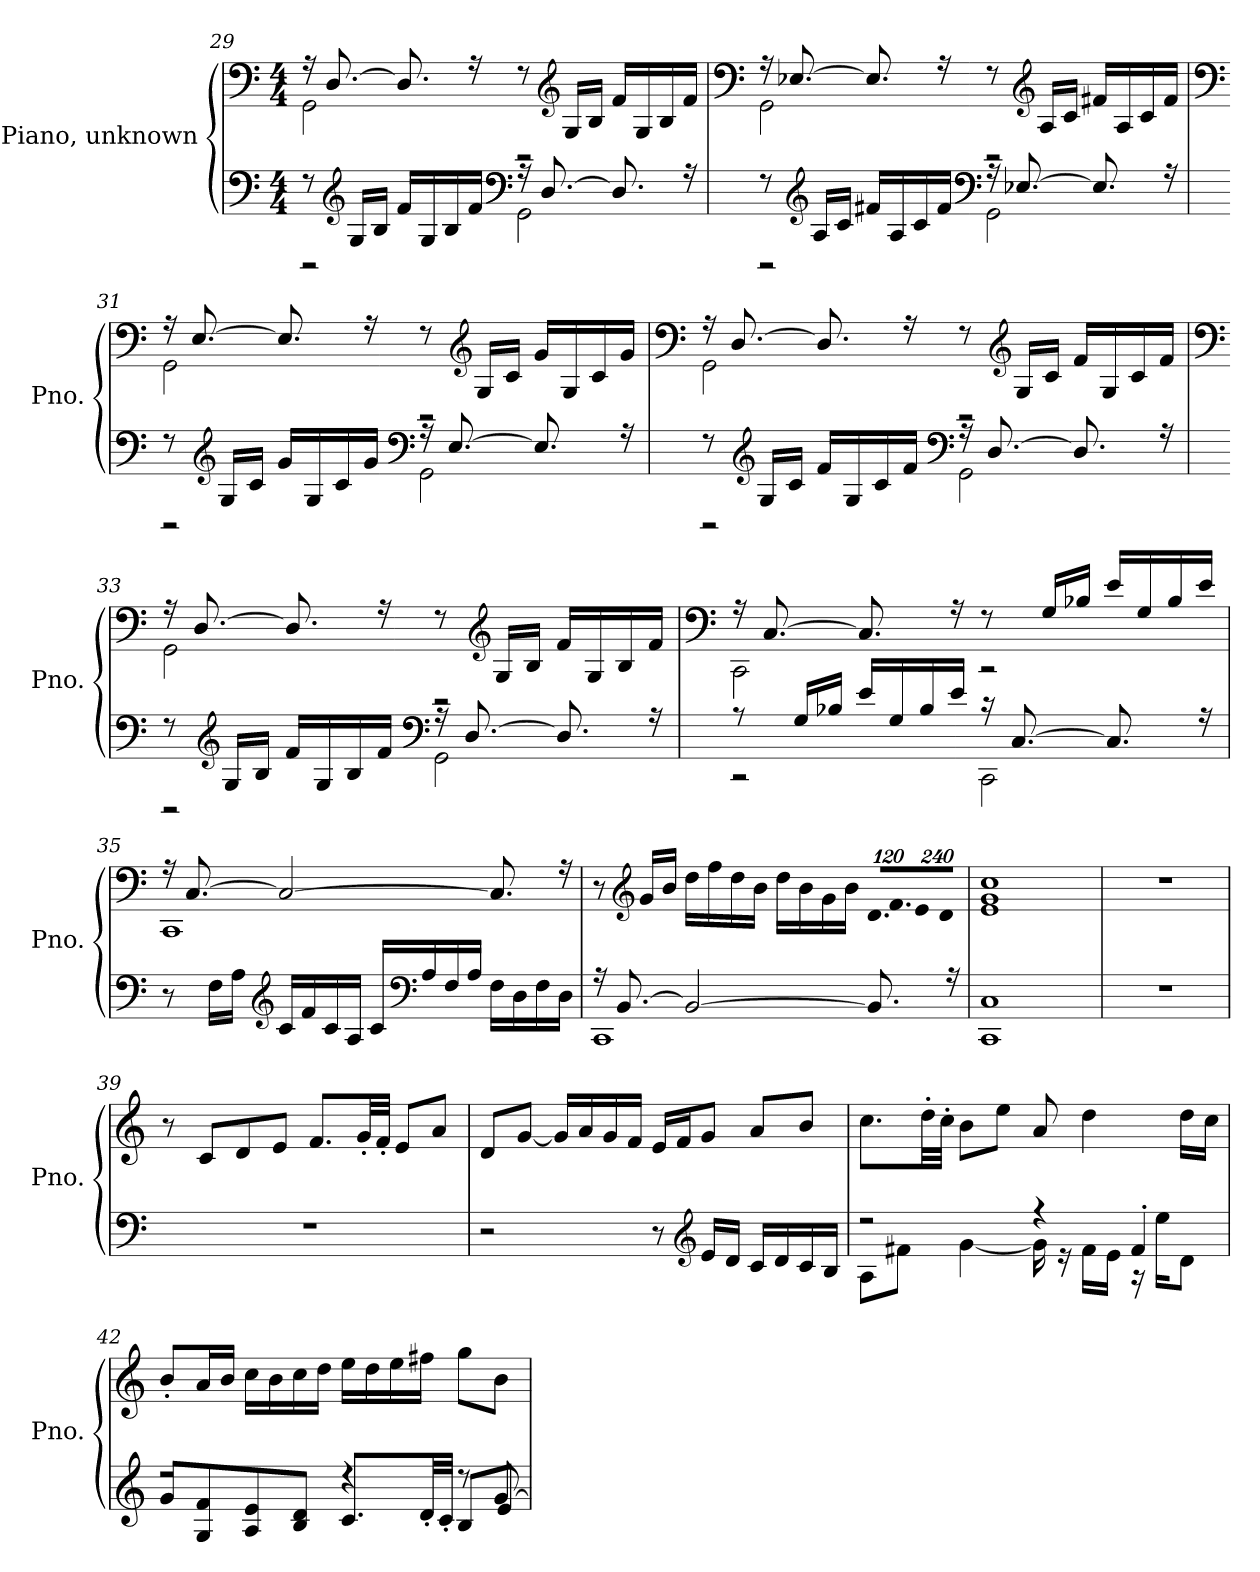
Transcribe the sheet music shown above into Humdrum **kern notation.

**kern	**kern
*part1	*part1
*staff2	*staff1
*I"Piano, unknown	*
*I'Pno.	*
!!LO:PB:g=z
*clefF4	*clefF4
*k[]	*k[]
*M4/4	*M4/4
=29	=29
*^	*^
8r	2r	16r	2GG\
.	.	[8.D/	.
*clefG2	*	*	*
16G/LL	.	.	.
16B/JJ	.	.	.
16f/LL	.	8.D/]	.
16G/	.	.	.
16B/	.	.	.
16f/JJ	.	16r	.
*clefF4	*	*	*
16r	2GG\	8r	2r
[8.D/	.	.	.
*	*	*clefG2	*
.	.	16G/LL	.
.	.	16B/JJ	.
8.D/]	.	16f/LL	.
.	.	16G/	.
.	.	16B/	.
16r	.	16f/JJ	.
=30	=30	=30	=30
*	*	*clefF4	*
8r	2r	16r	2GG\
.	.	[8.E-X/	.
*clefG2	*	*	*
16A/LL	.	.	.
16c/JJ	.	.	.
16f#X/LL	.	8.E-/]	.
16A/	.	.	.
16c/	.	.	.
16f#/JJ	.	16r	.
*clefF4	*	*	*
16r	2GG\	8r	2r
[8.E-X/	.	.	.
*	*	*clefG2	*
.	.	16A/LL	.
.	.	16c/JJ	.
8.E-/]	.	16f#X/LL	.
.	.	16A/	.
.	.	16c/	.
16r	.	16f#/JJ	.
!!LO:LB:g=z	!!
=31	=31	=31	=31
*	*	*clefF4	*
8r	2r	16r	2GG\
.	.	[8.E/	.
*clefG2	*	*	*
16G/LL	.	.	.
16c/JJ	.	.	.
16g/LL	.	8.E/]	.
16G/	.	.	.
16c/	.	.	.
16g/JJ	.	16r	.
*clefF4	*	*	*
16r	2GG\	8r	2r
[8.E/	.	.	.
*	*	*clefG2	*
.	.	16G/LL	.
.	.	16c/JJ	.
8.E/]	.	16g/LL	.
.	.	16G/	.
.	.	16c/	.
16r	.	16g/JJ	.
=32	=32	=32	=32
*	*	*clefF4	*
8r	2r	16r	2GG\
.	.	[8.D/	.
*clefG2	*	*	*
16G/LL	.	.	.
16c/JJ	.	.	.
16f/LL	.	8.D/]	.
16G/	.	.	.
16c/	.	.	.
16f/JJ	.	16r	.
*clefF4	*	*	*
16r	2GG\	8r	2r
[8.D/	.	.	.
*	*	*clefG2	*
.	.	16G/LL	.
.	.	16c/JJ	.
8.D/]	.	16f/LL	.
.	.	16G/	.
.	.	16c/	.
16r	.	16f/JJ	.
!!LO:LB:g=z	!!
=33	=33	=33	=33
*	*	*clefF4	*
8r	2r	16r	2GG\
.	.	[8.D/	.
*clefG2	*	*	*
16G/LL	.	.	.
16B/JJ	.	.	.
16f/LL	.	8.D/]	.
16G/	.	.	.
16B/	.	.	.
16f/JJ	.	16r	.
*clefF4	*	*	*
16r	2GG\	8r	2r
[8.D/	.	.	.
*	*	*clefG2	*
.	.	16G/LL	.
.	.	16B/JJ	.
8.D/]	.	16f/LL	.
.	.	16G/	.
.	.	16B/	.
16r	.	16f/JJ	.
=34	=34	=34	=34
*	*	*clefF4	*
8r	2r	16r	2CC\
.	.	[8.C/	.
16G/LL	.	.	.
16B-X/JJ	.	.	.
16e/LL	.	8.C/]	.
16G/	.	.	.
16B-/	.	.	.
16e/JJ	.	16r	.
16r	2CC\	8r	2r
[8.C/	.	.	.
.	.	16G/LL	.
.	.	16B-X/JJ	.
8.C/]	.	16e/LL	.
.	.	16G/	.
.	.	16B-/	.
16r	.	16e/JJ	.
*v	*v	*	*
!!LO:LB:g=z	!!
=35	=35	=35
8r	16r	1CC
.	[8.C/	.
16F\LL	.	.
16A\JJ	.	.
*clefG2	*	*
16c/LL	2C/_	.
16f/	.	.
16c/	.	.
16A/JJ	.	.
16c/LL	.	.
*clefF4	*	*
16A/	.	.
16F/	.	.
16A/JJ	.	.
16F\LL	8.C/]	.
16D\	.	.
16F\	.	.
16D\JJ	16r	.
*	*v	*v
=36	=36
*^	*
16r	1CC	8r
[8.BB/	.	.
*	*	*clefG2
.	.	16g/LL
.	.	16b/JJ
2BB/_	.	16dd\LL
.	.	16ff\
.	.	16dd\
.	.	16b\JJ
.	.	16dd\LL
.	.	16b\
.	.	16g\
.	.	16b\JJ
*	*	*Xbrackettup
!	!	!LO:N:vis=32.
8.BB/]	.	1920%103d/LLL
!	!	!LO:N:vis=32.
.	.	1920%103f/J
!	!	!LO:N:vis=16
.	.	1920%137e/
!	!	!LO:N:vis=16
.	.	1920%137d/JJ
16r	.	.
*v	*v	*
=37	=37
1CC 1C	1e 1g 1cc
=38	=38
1r	1r
!!LO:LB:g=z
=39	=39
1r	8r
.	8c/L
.	8d/
.	8e/J
.	8.f/L
.	32g'/LL
.	32f'/JJJ
.	8e/L
.	8a/J
=40	=40
2r	8d/L
.	[8g/J
.	16g/LL]
.	16a/
.	16g/
.	16f/JJ
8r	16e/LL
.	16f/J
*clefG2	*
16e/LL	8g/J
16d/JJ	.
16c/LL	8a/L
16d/	.
16c/	8b/J
16B/JJ	.
=41	=41
*^	*
2r	8A\L	8.cc\L
.	8f#X\J	.
.	.	32dd'\LL
.	.	32cc'\JJJ
.	[4g\	8b\L
.	.	8ee\J
4r	16g\]	8a/
.	16r	.
.	16f#\LL	4dd\
.	16e\JJ	.
4f#'/	16r	.
.	16ee\KL	.
.	8d\J	16dd\LL
.	.	16cc\JJ
!!LO:LB:g=z
=42	=42	=42
2r	8g/L	8b'/L
.	8G/ 8f/	16a/L
.	.	16b/JJ
.	8A/ 8e/	16cc\LL
.	.	16b\
.	8B/ 8d/J	16cc\
.	.	16dd\JJ
4r	8.c/L	16ee\LL
.	.	16dd\
.	.	16ee\
.	32d'/LL	16ff#X\JJ
.	32c'/JJJ	.
8r	8B/L	8gg\L
[8g/	8e/J	8b\J
*v	*v	*
=	=
*-	*-
